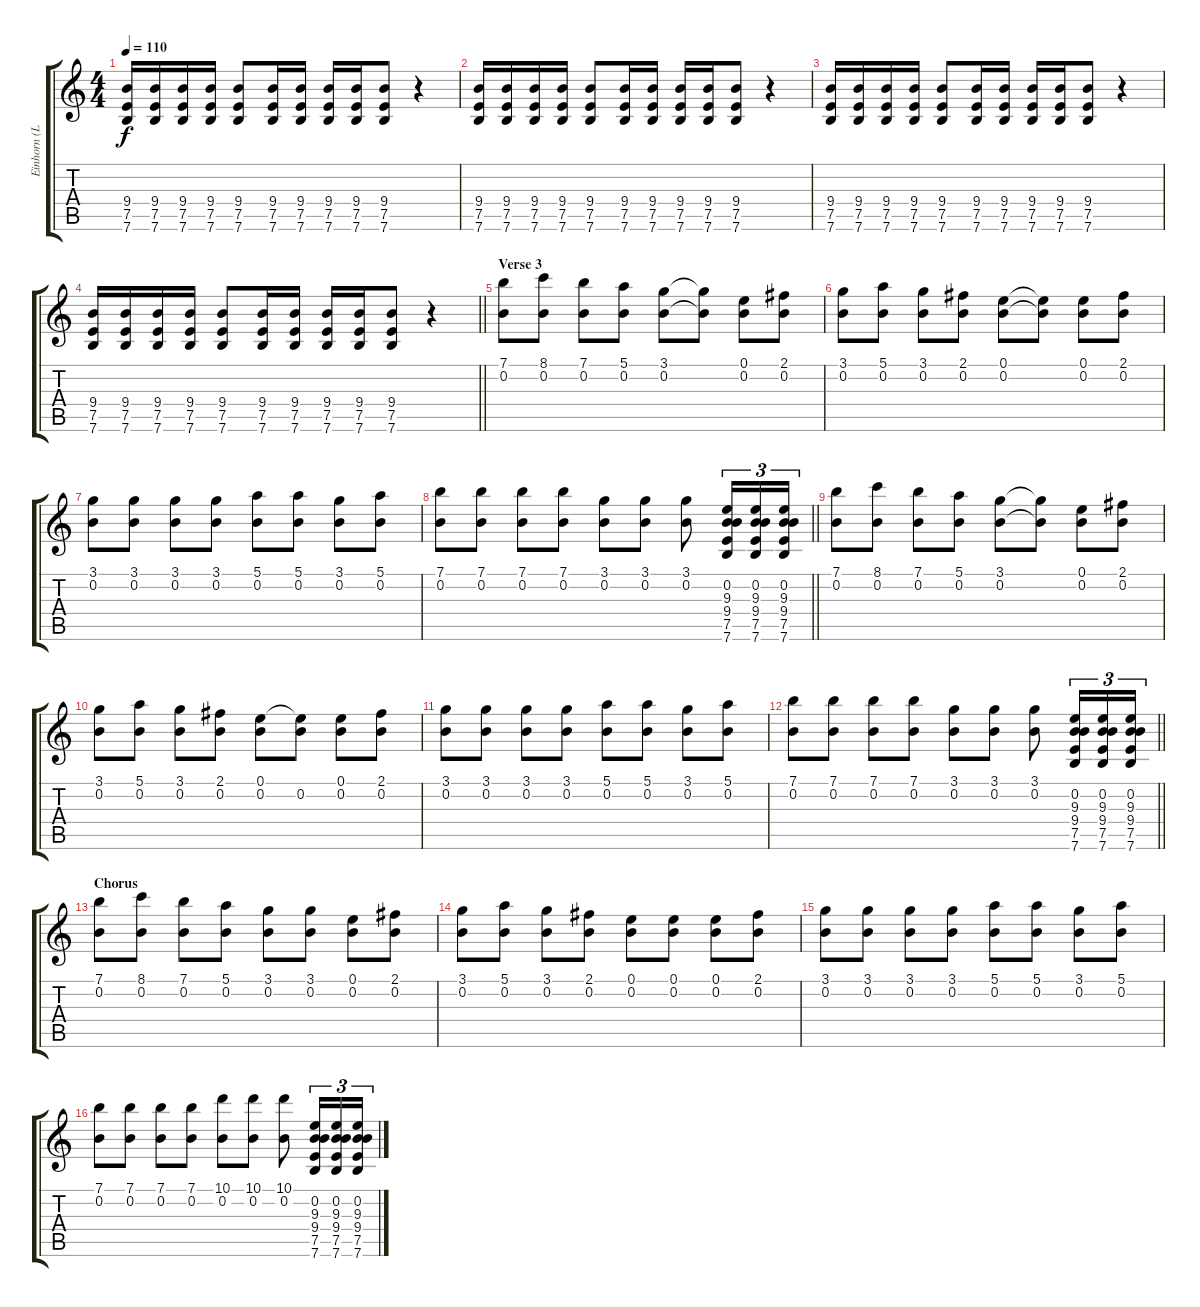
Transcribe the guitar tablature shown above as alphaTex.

\track ("Einhorn (Lute/Ac. Guitar)" "Einhorn (L") {instrument acousticguitarsteel}
\staff {score tabs}
\tuning (E4 B3 G3 D3 A2 E2) {hide}
\ts (4 4)
\tempo 110
\clef g2
\ks c
(9.4 7.5 7.6).16{dy f} (9.4 7.5 7.6).16 (9.4 7.5 7.6).16 (9.4 7.5 7.6).16 (9.4 7.5 7.6).8 (9.4 7.5 7.6).16 (9.4 7.5 7.6).16 (9.4 7.5 7.6).16 (9.4 7.5 7.6).16 (9.4 7.5 7.6).8 r.4 |
(9.4 7.5 7.6).16 (9.4 7.5 7.6).16 (9.4 7.5 7.6).16 (9.4 7.5 7.6).16 (9.4 7.5 7.6).8 (9.4 7.5 7.6).16 (9.4 7.5 7.6).16 (9.4 7.5 7.6).16 (9.4 7.5 7.6).16 (9.4 7.5 7.6).8 r.4 |
(9.4 7.5 7.6).16 (9.4 7.5 7.6).16 (9.4 7.5 7.6).16 (9.4 7.5 7.6).16 (9.4 7.5 7.6).8 (9.4 7.5 7.6).16 (9.4 7.5 7.6).16 (9.4 7.5 7.6).16 (9.4 7.5 7.6).16 (9.4 7.5 7.6).8 r.4 |
\barLineRight lightlight
(9.4 7.5 7.6).16 (9.4 7.5 7.6).16 (9.4 7.5 7.6).16 (9.4 7.5 7.6).16 (9.4 7.5 7.6).8 (9.4 7.5 7.6).16 (9.4 7.5 7.6).16 (9.4 7.5 7.6).16 (9.4 7.5 7.6).16 (9.4 7.5 7.6).8 r.4 |
\section ("" "Verse 3")
(7.1 0.2).8 (8.1 0.2).8 (7.1 0.2).8 (5.1 0.2).8 (3.1 0.2).8 (3.1{t} 0.2{t}).8 (0.1 0.2).8 (2.1 0.2).8 |
(3.1 0.2).8 (5.1 0.2).8 (3.1 0.2).8 (2.1 0.2).8 (0.1 0.2).8 (0.1{t} 0.2{t}).8 (0.1 0.2).8 (2.1 0.2).8 |
(3.1 0.2).8 (3.1 0.2).8 (3.1 0.2).8 (3.1 0.2).8 (5.1 0.2).8 (5.1 0.2).8 (3.1 0.2).8 (5.1 0.2).8 |
\barLineRight lightlight
(7.1 0.2).8 (7.1 0.2).8 (7.1 0.2).8 (7.1 0.2).8 (3.1 0.2).8 (3.1 0.2).8 (3.1 0.2).8 (0.2 9.3 9.4 7.5 7.6).16{tu (3 2)} (0.2 9.3 9.4 7.5 7.6).16{tu (3 2)} (0.2 9.3 9.4 7.5 7.6).16{tu (3 2)} |
(7.1 0.2).8 (8.1 0.2).8 (7.1 0.2).8 (5.1 0.2).8 (3.1 0.2).8 (3.1{t} 0.2{t}).8 (0.1 0.2).8 (2.1 0.2).8 |
(3.1 0.2).8 (5.1 0.2).8 (3.1 0.2).8 (2.1 0.2).8 (0.1 0.2).8 (0.1{t} 0.2).8 (0.1 0.2).8 (2.1 0.2).8 |
(3.1 0.2).8 (3.1 0.2).8 (3.1 0.2).8 (3.1 0.2).8 (5.1 0.2).8 (5.1 0.2).8 (3.1 0.2).8 (5.1 0.2).8 |
\barLineRight lightlight
(7.1 0.2).8 (7.1 0.2).8 (7.1 0.2).8 (7.1 0.2).8 (3.1 0.2).8 (3.1 0.2).8 (3.1 0.2).8 (0.2 9.3 9.4 7.5 7.6).16{tu (3 2)} (0.2 9.3 9.4 7.5 7.6).16{tu (3 2)} (0.2 9.3 9.4 7.5 7.6).16{tu (3 2)} |
\section ("" "Chorus")
(7.1 0.2).8 (8.1 0.2).8 (7.1 0.2).8 (5.1 0.2).8 (3.1 0.2).8 (3.1 0.2).8 (0.1 0.2).8 (2.1 0.2).8 |
(3.1 0.2).8 (5.1 0.2).8 (3.1 0.2).8 (2.1 0.2).8 (0.1 0.2).8 (0.1 0.2).8 (0.1 0.2).8 (2.1 0.2).8 |
(3.1 0.2).8 (3.1 0.2).8 (3.1 0.2).8 (3.1 0.2).8 (5.1 0.2).8 (5.1 0.2).8 (3.1 0.2).8 (5.1 0.2).8 |
(7.1 0.2).8 (7.1 0.2).8 (7.1 0.2).8 (7.1 0.2).8 (10.1 0.2).8 (10.1 0.2).8 (10.1 0.2).8 (0.2 9.3 9.4 7.5 7.6).16{tu (3 2)} (0.2 9.3 9.4 7.5 7.6).16{tu (3 2)} (0.2 9.3 9.4 7.5 7.6).16{tu (3 2)}
